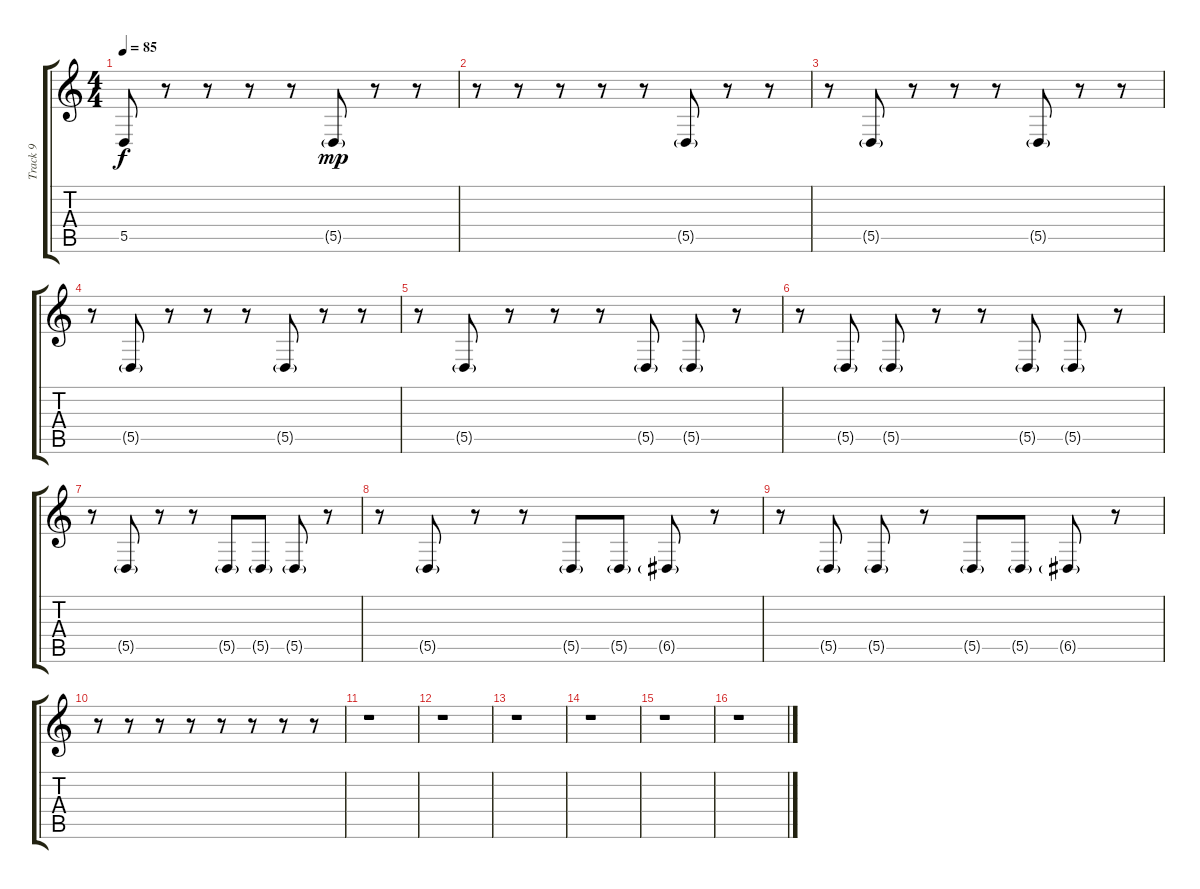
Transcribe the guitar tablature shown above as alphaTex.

\track ("Track 9" "Track 9") {instrument taikodrum}
\staff {score tabs}
\tuning (E4 B3 G3 D3 A2 E2) {hide}
\ts (4 4)
\tempo 85
\clef g2
\ks c
5.5.8{dy f} r.8 r.8 r.8 r.8 5.5{g}.8{dy mp} r.8 r.8 |
r.8 r.8 r.8 r.8 r.8 5.5{g}.8 r.8 r.8 |
r.8 5.5{g}.8 r.8 r.8 r.8 5.5{g}.8 r.8 r.8 |
r.8 5.5{g}.8 r.8 r.8 r.8 5.5{g}.8 r.8 r.8 |
r.8 5.5{g}.8 r.8 r.8 r.8 5.5{g}.8 5.5{g}.8 r.8 |
r.8 5.5{g}.8 5.5{g}.8 r.8 r.8 5.5{g}.8 5.5{g}.8 r.8 |
r.8 5.5{g}.8 r.8 r.8 5.5{g}.8 5.5{g}.8 5.5{g}.8 r.8 |
r.8 5.5{g}.8 r.8 r.8 5.5{g}.8 5.5{g}.8 6.5{g}.8 r.8 |
r.8 5.5{g}.8 5.5{g}.8 r.8 5.5{g}.8 5.5{g}.8 6.5{g}.8 r.8 |
r.8 r.8 r.8 r.8 r.8 r.8 r.8 r.8 |
r.1 |
r.1 |
r.1 |
r.1 |
r.1 |
r.1
